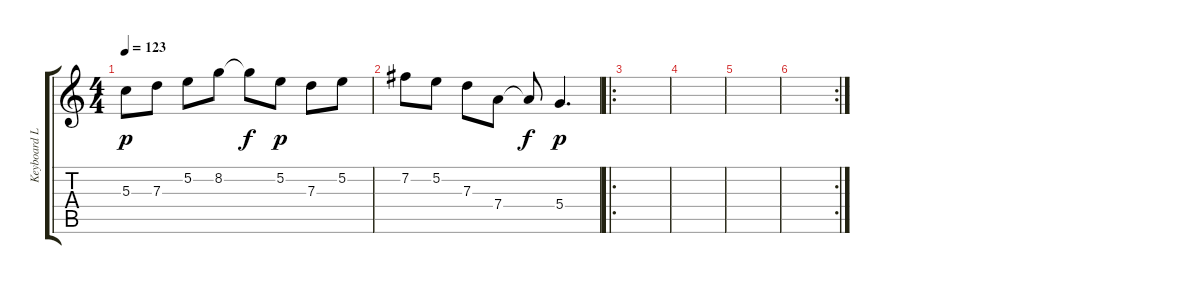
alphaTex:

\track ("Keyboard Left" "Keyboard L") {instrument electricguitarjazz}
\staff {score tabs}
\tuning (E4 B3 G3 D3 A2 E2) {hide}
\ts (4 4)
\tempo 123
\clef g2
\ks c
5.3.8{dy p} 7.3.8 5.2.8 8.2.8 8.2{t}.8{dy f} 5.2.8{dy p} 7.3.8 5.2.8 |
7.2.8 5.2.8 7.3.8 7.4.8 7.4{t}.8{dy f} 5.4.4{d dy p} |
\ro
|
|
|
\rc 2
